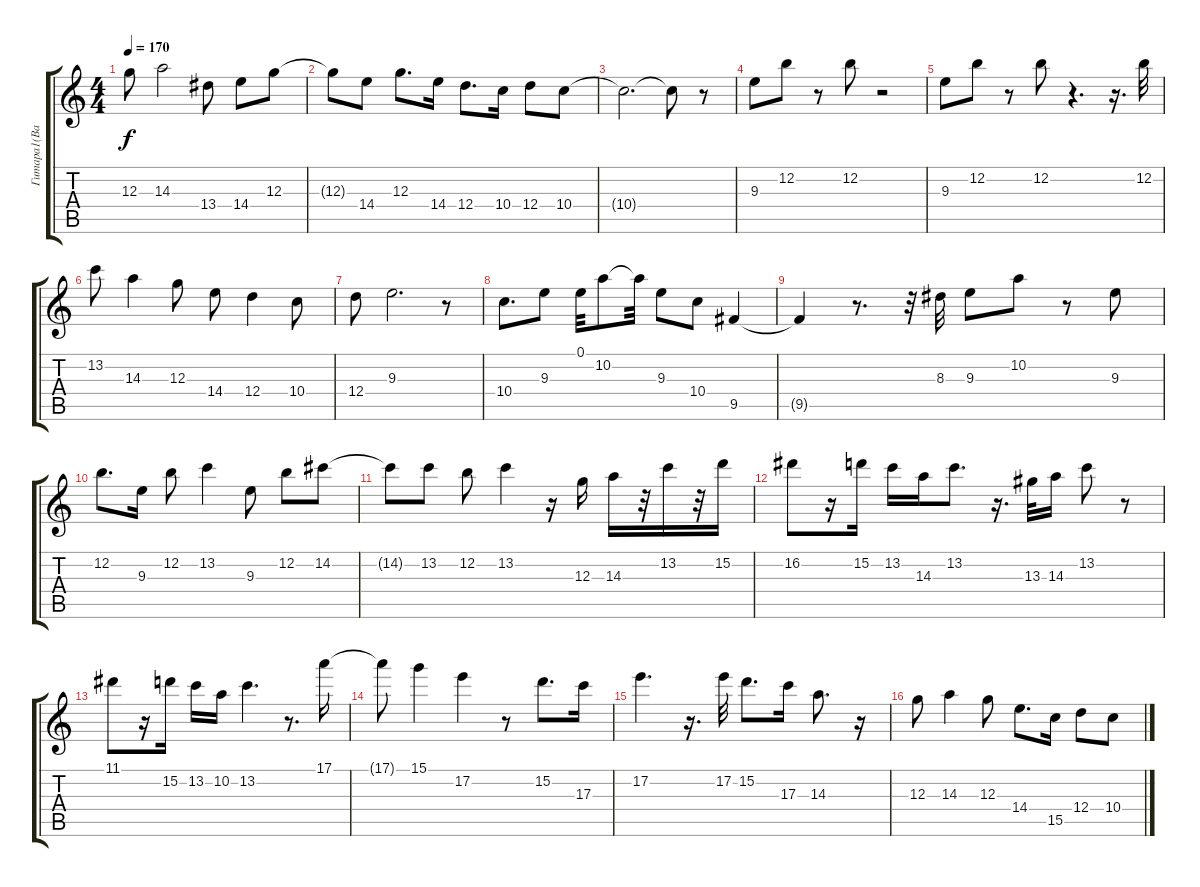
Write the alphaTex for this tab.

\track ("Гитара1(Вадим)" "Гитара1(Ва") {instrument distortionguitar}
\staff {score tabs}
\tuning (E4 B3 G3 D3 A2 E2) {hide}
\ts (4 4)
\tempo 170
\clef g2
\ks c
12.3.8{dy f} 14.3.2 13.4.8 14.4.8 12.3.8 |
12.3{t}.8 14.4.8 12.3.8{d} 14.4.16 12.4.8{d} 10.4.16 12.4.8 10.4.8 |
10.4{t}.2{d} 10.4{t}.8 r.8 |
9.3.8 12.2.8 r.8 12.2.8 r.2 |
9.3.8 12.2.8 r.8 12.2.8 r.4{d} r.16{d} 12.2.32 |
13.2.8 14.3.4 12.3.8 14.4.8 12.4.4 10.4.8 |
12.4.8 9.3.2{d} r.8 |
10.4.8{d} 9.3.8 0.1.32 10.2.8 10.2{t}.32 9.3.8 10.4.8 9.5.4 |
9.5{t}.4 r.8{d} r.32 8.3.32 9.3.8 10.2.8 r.8 9.3.8 |
12.2.8{d} 9.3.16 12.2.8 13.2.4 9.3.8 12.2.8 14.2.8 |
14.2{t}.8 13.2.8 12.2.8 13.2.4 r.16 12.3.16 14.3.16 r.32 13.2.16 r.32 15.2.16 |
16.2.8 r.16 15.2.16 13.2.16 14.3.16 13.2.8{d} r.16{d} 13.3.32 14.3.16 13.2.8 r.8 |
11.1.8 r.16 15.2.16 13.2.16 10.2.16 13.2.4{d} r.8{d} 17.1.16 |
17.1{t}.8 15.1.4 17.2.4 r.8 15.2.8{d} 17.3.16 |
17.2.4{d} r.16{d} 17.2.32 15.2.8{d} 17.3.16 14.3.8{d} r.16 |
12.3.8 14.3.4 12.3.8 14.4.8{d} 15.5.16 12.4.8 10.4.8
